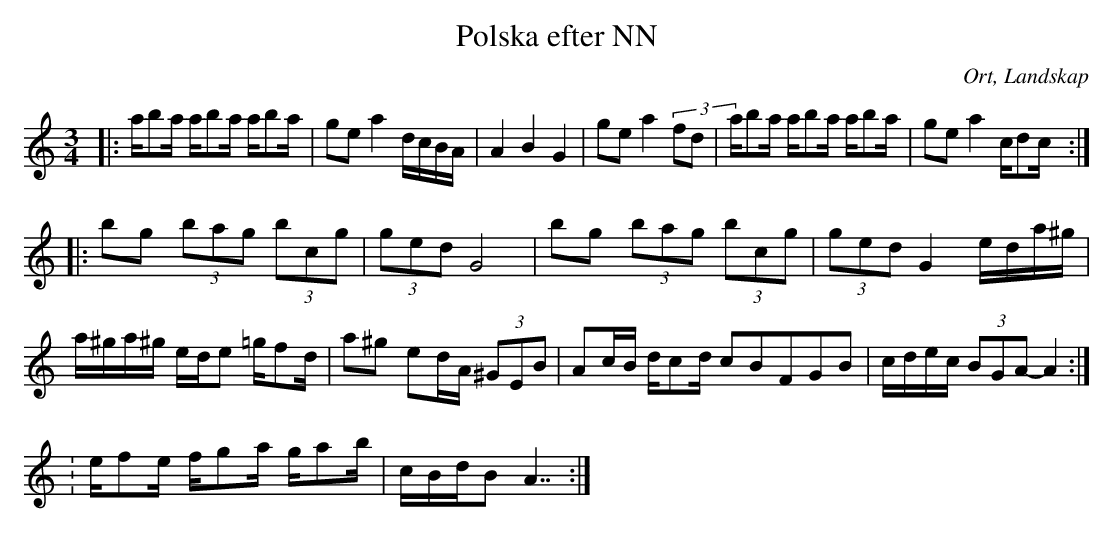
X:1
T:Polska efter NN
O:Ort, Landskap
M:3/4
L:1/8
K:C
|: a/ba/ a/ba/ a/ba/ | ge a2 d/c/B/A/| A2 B2 G2 | ge a2 (3fd| a/ba/ a/ba/ a/ba/|ge a2 c/dc/:|
|:bg (3bag (3bcg| (3ged G4 |bg (3bag (3bcg| (3ged G2 e/d/a/^g/| a/^g/a/^g/ e/d/e =g/fd/ |a^g ed/A/ (3^GEB| Ac/B/ d/cd/ c2/5B2/5F2/5G2/5B2/5|  c/d/e/c/ (3BGA-A2 :|
:e/fe/ f/ga/ g/ab/ | c/B/d/B A7/2:|
